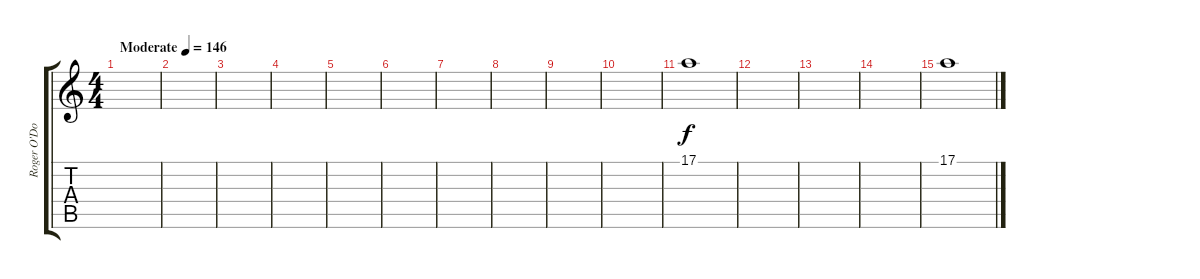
\track ("Roger O'Donnell Piano" "Roger O'Do") {instrument acousticgrandpiano}
\staff {score tabs}
\tuning (E4 B3 G3 D3 A2 E2) {hide}
\ts (4 4)
\tempo (146 "Moderate")
\clef g2
\ks c
|
|
|
|
|
|
|
|
|
|
17.1.1 |
|
|
|
17.1.1
